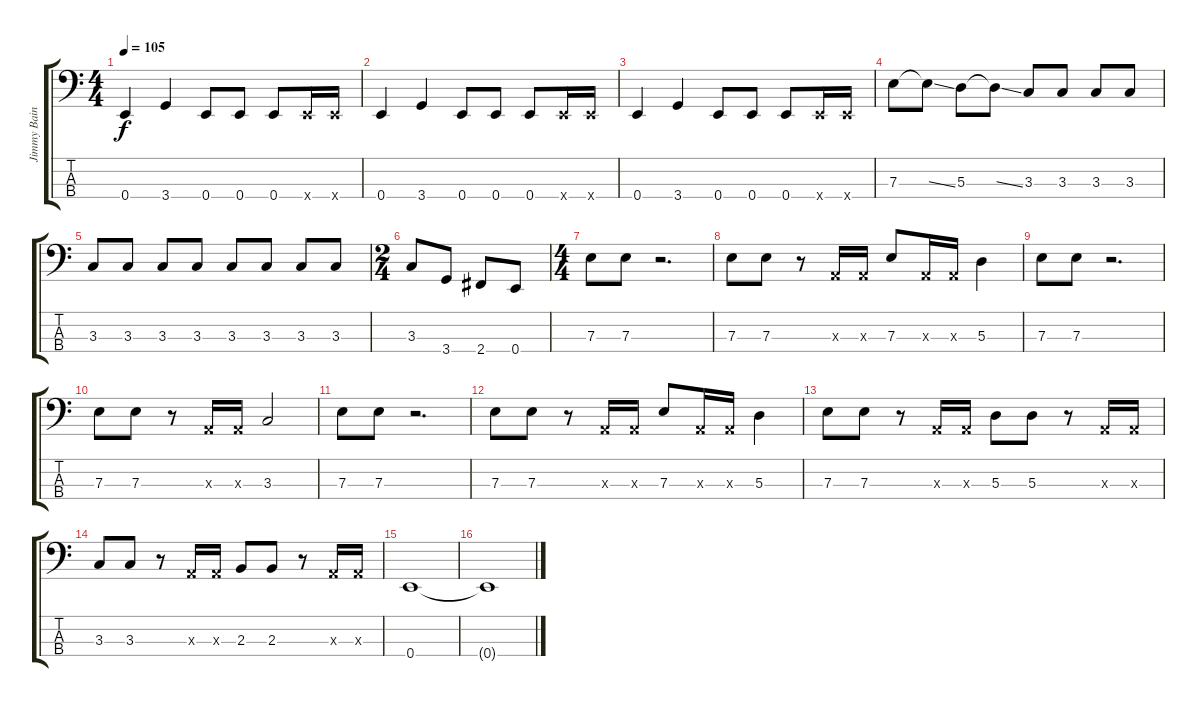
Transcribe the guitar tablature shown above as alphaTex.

\track ("Jimmy Bain" "Jimmy Bain") {instrument electricbasspick}
\staff {score tabs}
\tuning (G2 D2 A1 E1) {hide}
\ts (4 4)
\tempo 105
\clef f4
\ks c
0.4.4{dy f} 3.4.4 0.4.8 0.4.8 0.4.8 0.4{x}.16 0.4{x}.16 |
0.4.4 3.4.4 0.4.8 0.4.8 0.4.8 0.4{x}.16 0.4{x}.16 |
0.4.4 3.4.4 0.4.8 0.4.8 0.4.8 0.4{x}.16 0.4{x}.16 |
7.3.8 7.3{ss t}.8 5.3.8 5.3{ss t}.8 3.3.8 3.3.8 3.3.8 3.3.8 |
3.3.8 3.3.8 3.3.8 3.3.8 3.3.8 3.3.8 3.3.8 3.3.8 |
\ts (2 4)
3.3.8 3.4.8 2.4.8 0.4.8 |
\ts (4 4)
7.3.8 7.3.8 r.2{d} |
7.3.8 7.3.8 r.8 0.3{x}.16 0.3{x}.16 7.3.8 0.3{x}.16 0.3{x}.16 5.3.4 |
7.3.8 7.3.8 r.2{d} |
7.3.8 7.3.8 r.8 0.3{x}.16 0.3{x}.16 3.3.2 |
7.3.8 7.3.8 r.2{d} |
7.3.8 7.3.8 r.8 0.3{x}.16 0.3{x}.16 7.3.8 0.3{x}.16 0.3{x}.16 5.3.4 |
7.3.8 7.3.8 r.8 0.3{x}.16 0.3{x}.16 5.3.8 5.3.8 r.8 0.3{x}.16 0.3{x}.16 |
3.3.8 3.3.8 r.8 0.3{x}.16 0.3{x}.16 2.3.8 2.3.8 r.8 0.3{x}.16 0.3{x}.16 |
0.4.1 |
0.4{t}.1
